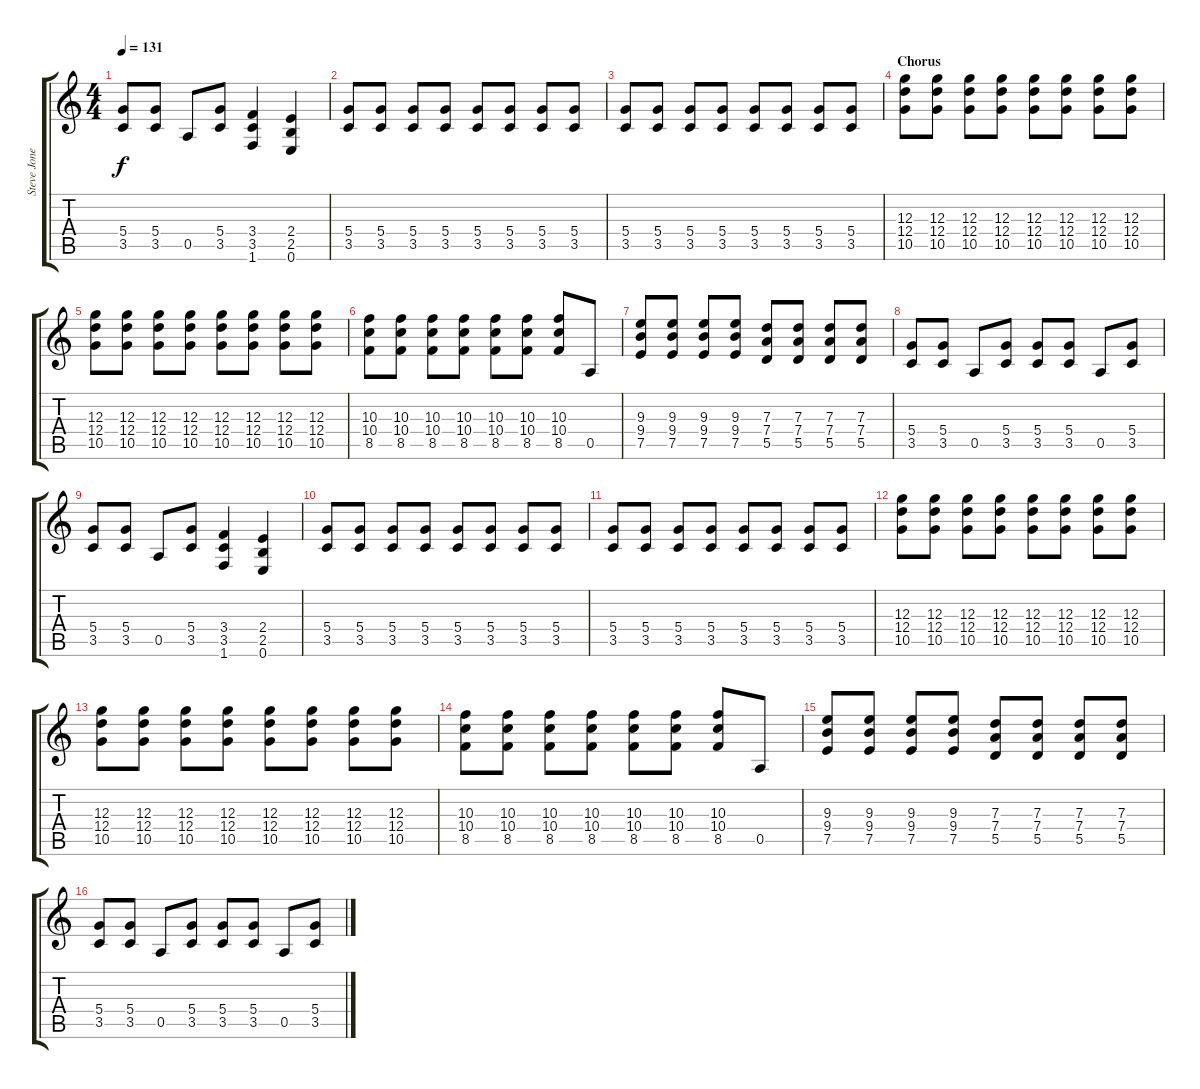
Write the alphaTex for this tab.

\track ("Steve Jones" "Steve Jone") {instrument distortionguitar}
\staff {score tabs}
\tuning (E4 B3 G3 D3 A2 E2) {hide}
\ts (4 4)
\tempo 131
\clef g2
\ks c
(5.4 3.5).8{dy f} (5.4 3.5).8 0.5.8 (5.4 3.5).8 (3.4 3.5 1.6).4 (2.4 2.5 0.6).4 |
(5.4 3.5).8 (5.4 3.5).8 (5.4 3.5).8 (5.4 3.5).8 (5.4 3.5).8 (5.4 3.5).8 (5.4 3.5).8 (5.4 3.5).8 |
(5.4 3.5).8 (5.4 3.5).8 (5.4 3.5).8 (5.4 3.5).8 (5.4 3.5).8 (5.4 3.5).8 (5.4 3.5).8 (5.4 3.5).8 |
\section ("" "Chorus")
(12.3 12.4 10.5).8 (12.3 12.4 10.5).8 (12.3 12.4 10.5).8 (12.3 12.4 10.5).8 (12.3 12.4 10.5).8 (12.3 12.4 10.5).8 (12.3 12.4 10.5).8 (12.3 12.4 10.5).8 |
(12.3 12.4 10.5).8 (12.3 12.4 10.5).8 (12.3 12.4 10.5).8 (12.3 12.4 10.5).8 (12.3 12.4 10.5).8 (12.3 12.4 10.5).8 (12.3 12.4 10.5).8 (12.3 12.4 10.5).8 |
(10.3 10.4 8.5).8 (10.3 10.4 8.5).8 (10.3 10.4 8.5).8 (10.3 10.4 8.5).8 (10.3 10.4 8.5).8 (10.3 10.4 8.5).8 (10.3 10.4 8.5).8 0.5.8 |
(9.3 9.4 7.5).8 (9.3 9.4 7.5).8 (9.3 9.4 7.5).8 (9.3 9.4 7.5).8 (7.3 7.4 5.5).8 (7.3 7.4 5.5).8 (7.3 7.4 5.5).8 (7.3 7.4 5.5).8 |
(5.4 3.5).8 (5.4 3.5).8 0.5.8 (5.4 3.5).8 (5.4 3.5).8 (5.4 3.5).8 0.5.8 (5.4 3.5).8 |
(5.4 3.5).8 (5.4 3.5).8 0.5.8 (5.4 3.5).8 (3.4 3.5 1.6).4 (2.4 2.5 0.6).4 |
(5.4 3.5).8 (5.4 3.5).8 (5.4 3.5).8 (5.4 3.5).8 (5.4 3.5).8 (5.4 3.5).8 (5.4 3.5).8 (5.4 3.5).8 |
(5.4 3.5).8 (5.4 3.5).8 (5.4 3.5).8 (5.4 3.5).8 (5.4 3.5).8 (5.4 3.5).8 (5.4 3.5).8 (5.4 3.5).8 |
(12.3 12.4 10.5).8 (12.3 12.4 10.5).8 (12.3 12.4 10.5).8 (12.3 12.4 10.5).8 (12.3 12.4 10.5).8 (12.3 12.4 10.5).8 (12.3 12.4 10.5).8 (12.3 12.4 10.5).8 |
(12.3 12.4 10.5).8 (12.3 12.4 10.5).8 (12.3 12.4 10.5).8 (12.3 12.4 10.5).8 (12.3 12.4 10.5).8 (12.3 12.4 10.5).8 (12.3 12.4 10.5).8 (12.3 12.4 10.5).8 |
(10.3 10.4 8.5).8 (10.3 10.4 8.5).8 (10.3 10.4 8.5).8 (10.3 10.4 8.5).8 (10.3 10.4 8.5).8 (10.3 10.4 8.5).8 (10.3 10.4 8.5).8 0.5.8 |
(9.3 9.4 7.5).8 (9.3 9.4 7.5).8 (9.3 9.4 7.5).8 (9.3 9.4 7.5).8 (7.3 7.4 5.5).8 (7.3 7.4 5.5).8 (7.3 7.4 5.5).8 (7.3 7.4 5.5).8 |
(5.4 3.5).8 (5.4 3.5).8 0.5.8 (5.4 3.5).8 (5.4 3.5).8 (5.4 3.5).8 0.5.8 (5.4 3.5).8
